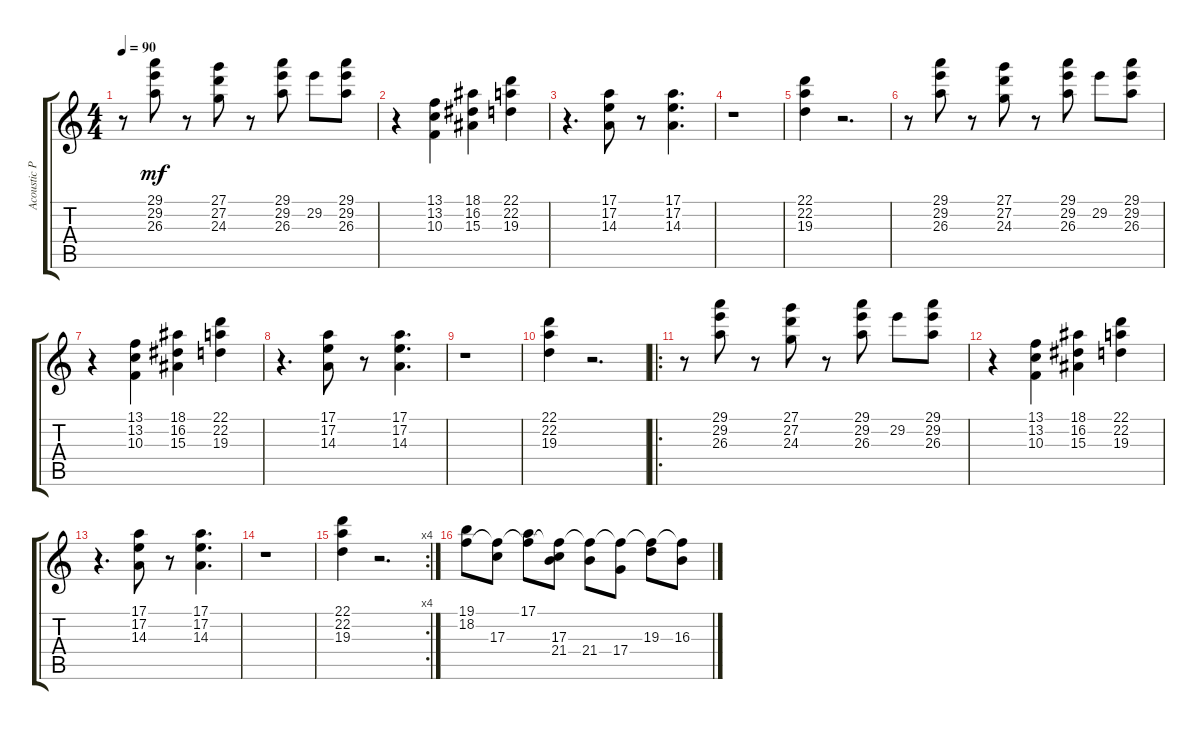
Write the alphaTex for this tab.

\track ("Acoustic Piano (Staff 1)" "Acoustic P") {instrument acousticgrandpiano}
\staff {score tabs}
\tuning (E4 B3 G3 D3 A2 E2) {hide}
\ts (4 4)
\tempo 90
\clef g2
\ks c
r.8{dy mf} (29.1 29.2 26.3).8 r.8 (27.1 27.2 24.3).8 r.8 (29.1 29.2 26.3).8 29.2.8 (29.1 29.2 26.3).8 |
r.4 (13.1 13.2 10.3).4 (18.1 16.2 15.3).4 (22.1 22.2 19.3).4 |
r.4{d} (17.1 17.2 14.3).8 r.8 (17.1 17.2 14.3).4{d} |
r.1 |
(22.1 22.2 19.3).4 r.2{d} |
r.8 (29.1 29.2 26.3).8 r.8 (27.1 27.2 24.3).8 r.8 (29.1 29.2 26.3).8 29.2.8 (29.1 29.2 26.3).8 |
r.4 (13.1 13.2 10.3).4 (18.1 16.2 15.3).4 (22.1 22.2 19.3).4 |
r.4{d} (17.1 17.2 14.3).8 r.8 (17.1 17.2 14.3).4{d} |
r.1 |
(22.1 22.2 19.3).4 r.2{d} |
\ro
r.8 (29.1 29.2 26.3).8 r.8 (27.1 27.2 24.3).8 r.8 (29.1 29.2 26.3).8 29.2.8 (29.1 29.2 26.3).8 |
r.4 (13.1 13.2 10.3).4 (18.1 16.2 15.3).4 (22.1 22.2 19.3).4 |
r.4{d} (17.1 17.2 14.3).8 r.8 (17.1 17.2 14.3).4{d} |
r.1 |
\rc 4
(22.1 22.2 19.3).4 r.2{d} |
(19.1 18.2).8 (18.2{t} 17.3).8 (17.1 18.2{t}).8 (18.2{t} 17.3 21.4).8 (18.2{t} 21.4).8 (18.2{t} 17.4).8 (18.2{t} 19.3).8 (18.2{t} 16.3).8
